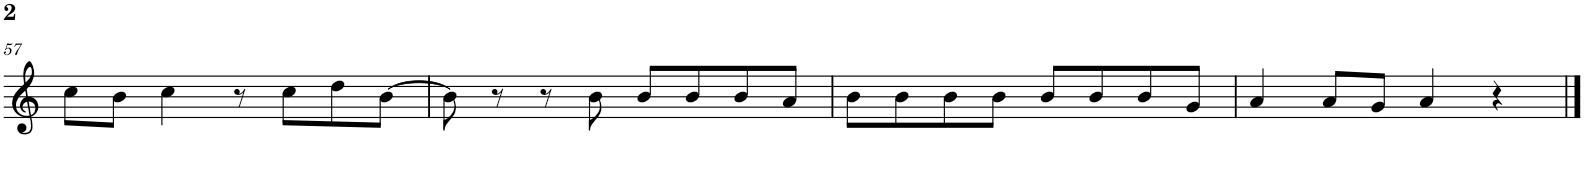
**kern
*part1
*staff1
*I"Flauta
*I'Fl.
!!LO:PB:g=z
*clefG2
*k[]
*M4/4
=57
8cc\L
8b\J
4cc\
8r
8cc\L
8dd\
[8b\J
=58
8b\]
8r
8r
8b\
8b/L
8b/
8b/
8a/J
=59
8b\L
8b\
8b\
8b\J
8b/L
8b/
8b/
8g/J
=60
4a/
8a/L
8g/J
4a/
4r
==
*-
